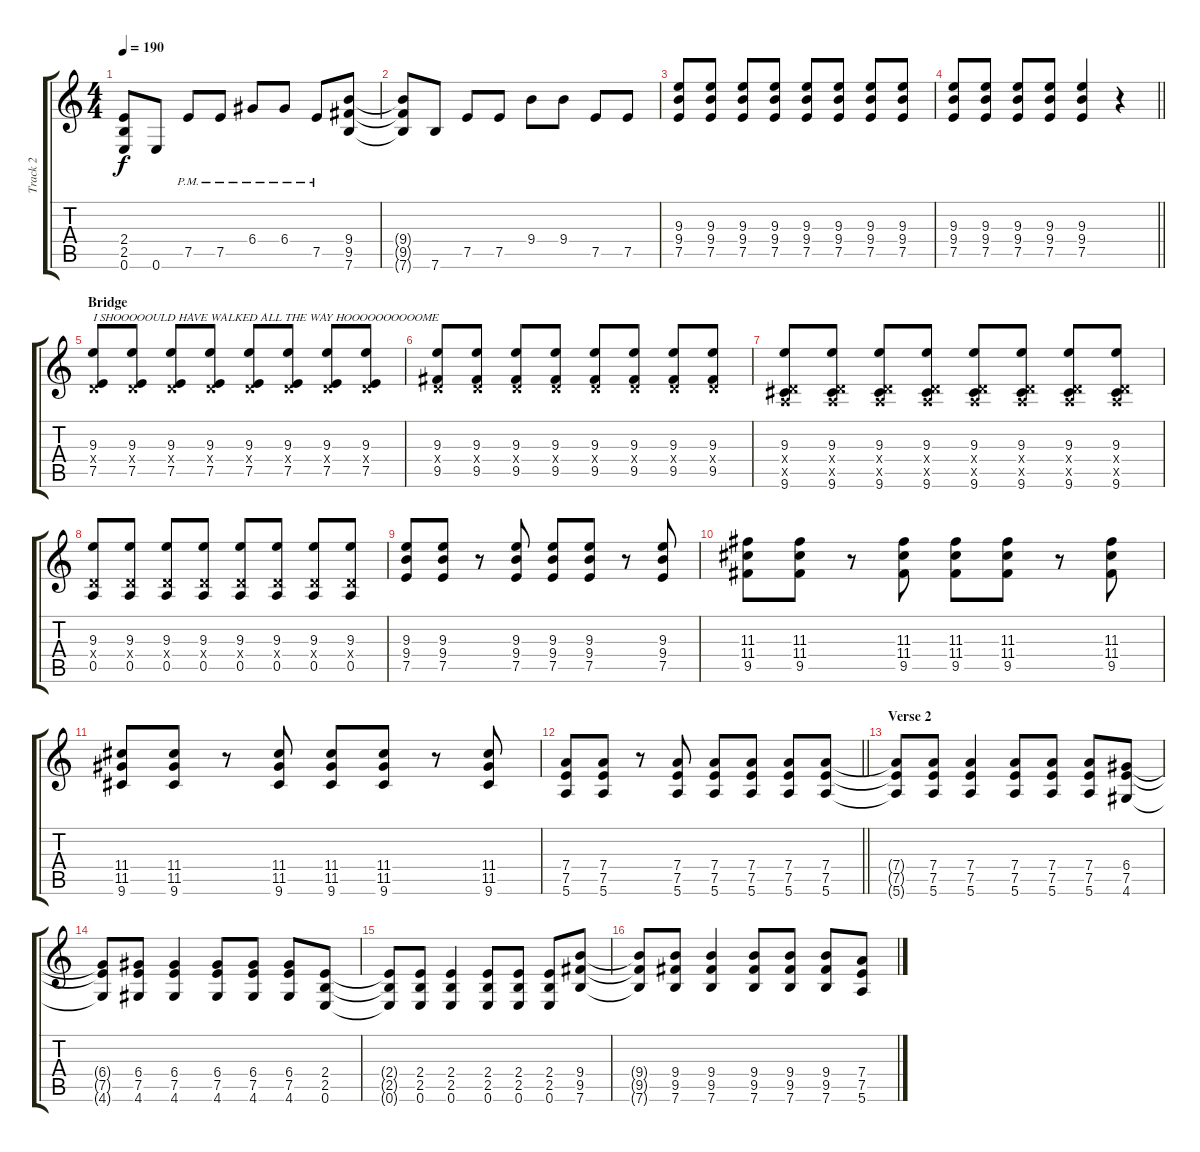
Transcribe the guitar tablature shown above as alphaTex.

\track ("Track 2" "Track 2") {instrument distortionguitar}
\staff {score tabs}
\tuning (E4 B3 G3 D3 A2 E2) {hide}
\ts (4 4)
\tempo 190
\clef g2
\ks c
(2.4{t} 2.5{t} 0.6{t}).8{dy f} 0.6.8 7.5{pm}.8 7.5{pm}.8 6.4{pm}.8 6.4{pm}.8 7.5{pm}.8 (9.4 9.5 7.6).8 |
(9.4{t} 9.5{t} 7.6{t}).8 7.6.8 7.5.8 7.5.8 9.4.8 9.4.8 7.5.8 7.5.8 |
(9.3 9.4 7.5).8 (9.3 9.4 7.5).8 (9.3 9.4 7.5).8 (9.3 9.4 7.5).8 (9.3 9.4 7.5).8 (9.3 9.4 7.5).8 (9.3 9.4 7.5).8 (9.3 9.4 7.5).8 |
\barLineRight lightlight
(9.3 9.4 7.5).8 (9.3 9.4 7.5).8 (9.3 9.4 7.5).8 (9.3 9.4 7.5).8 (9.3 9.4 7.5).4 r.4 |
\section ("" "Bridge")
(9.3 0.4{x} 7.5).8{txt "I SHOOOOOULD HAVE WALKED ALL THE WAY HOOOOOOOOOOME"} (9.3 0.4{x} 7.5).8 (9.3 0.4{x} 7.5).8 (9.3 0.4{x} 7.5).8 (9.3 0.4{x} 7.5).8 (9.3 0.4{x} 7.5).8 (9.3 0.4{x} 7.5).8 (9.3 0.4{x} 7.5).8 |
(9.3 0.4{x} 9.5).8 (9.3 0.4{x} 9.5).8 (9.3 0.4{x} 9.5).8 (9.3 0.4{x} 9.5).8 (9.3 0.4{x} 9.5).8 (9.3 0.4{x} 9.5).8 (9.3 0.4{x} 9.5).8 (9.3 0.4{x} 9.5).8 |
(9.3 0.4{x} 0.5{x} 9.6).8 (9.3 0.4{x} 0.5{x} 9.6).8 (9.3 0.4{x} 0.5{x} 9.6).8 (9.3 0.4{x} 0.5{x} 9.6).8 (9.3 0.4{x} 0.5{x} 9.6).8 (9.3 0.4{x} 0.5{x} 9.6).8 (9.3 0.4{x} 0.5{x} 9.6).8 (9.3 0.4{x} 0.5{x} 9.6).8 |
(9.3 0.4{x} 0.5).8 (9.3 0.4{x} 0.5).8 (9.3 0.4{x} 0.5).8 (9.3 0.4{x} 0.5).8 (9.3 0.4{x} 0.5).8 (9.3 0.4{x} 0.5).8 (9.3 0.4{x} 0.5).8 (9.3 0.4{x} 0.5).8 |
(9.3 9.4 7.5).8 (9.3 9.4 7.5).8 r.8 (9.3 9.4 7.5).8 (9.3 9.4 7.5).8 (9.3 9.4 7.5).8 r.8 (9.3 9.4 7.5).8 |
(11.3 11.4 9.5).8 (11.3 11.4 9.5).8 r.8 (11.3 11.4 9.5).8 (11.3 11.4 9.5).8 (11.3 11.4 9.5).8 r.8 (11.3 11.4 9.5).8 |
(11.4 11.5 9.6).8 (11.4 11.5 9.6).8 r.8 (11.4 11.5 9.6).8 (11.4 11.5 9.6).8 (11.4 11.5 9.6).8 r.8 (11.4 11.5 9.6).8 |
\barLineRight lightlight
(7.4 7.5 5.6).8 (7.4 7.5 5.6).8 r.8 (7.4 7.5 5.6).8 (7.4 7.5 5.6).8 (7.4 7.5 5.6).8 (7.4 7.5 5.6).8 (7.4 7.5 5.6).8 |
\section ("" "Verse 2")
(7.4{t} 7.5{t} 5.6{t}).8 (7.4 7.5 5.6).8 (7.4 7.5 5.6).4 (7.4 7.5 5.6).8 (7.4 7.5 5.6).8 (7.4 7.5 5.6).8 (6.4 7.5 4.6).8 |
(6.4{t} 7.5{t} 4.6{t}).8 (6.4 7.5 4.6).8 (6.4 7.5 4.6).4 (6.4 7.5 4.6).8 (6.4 7.5 4.6).8 (6.4 7.5 4.6).8 (2.4 2.5 0.6).8 |
(2.4{t} 2.5{t} 0.6{t}).8 (2.4 2.5 0.6).8 (2.4 2.5 0.6).4 (2.4 2.5 0.6).8 (2.4 2.5 0.6).8 (2.4 2.5 0.6).8 (9.4 9.5 7.6).8 |
(9.4{t} 9.5{t} 7.6{t}).8 (9.4 9.5 7.6).8 (9.4 9.5 7.6).4 (9.4 9.5 7.6).8 (9.4 9.5 7.6).8 (9.4 9.5 7.6).8 (7.4 7.5 5.6).8
